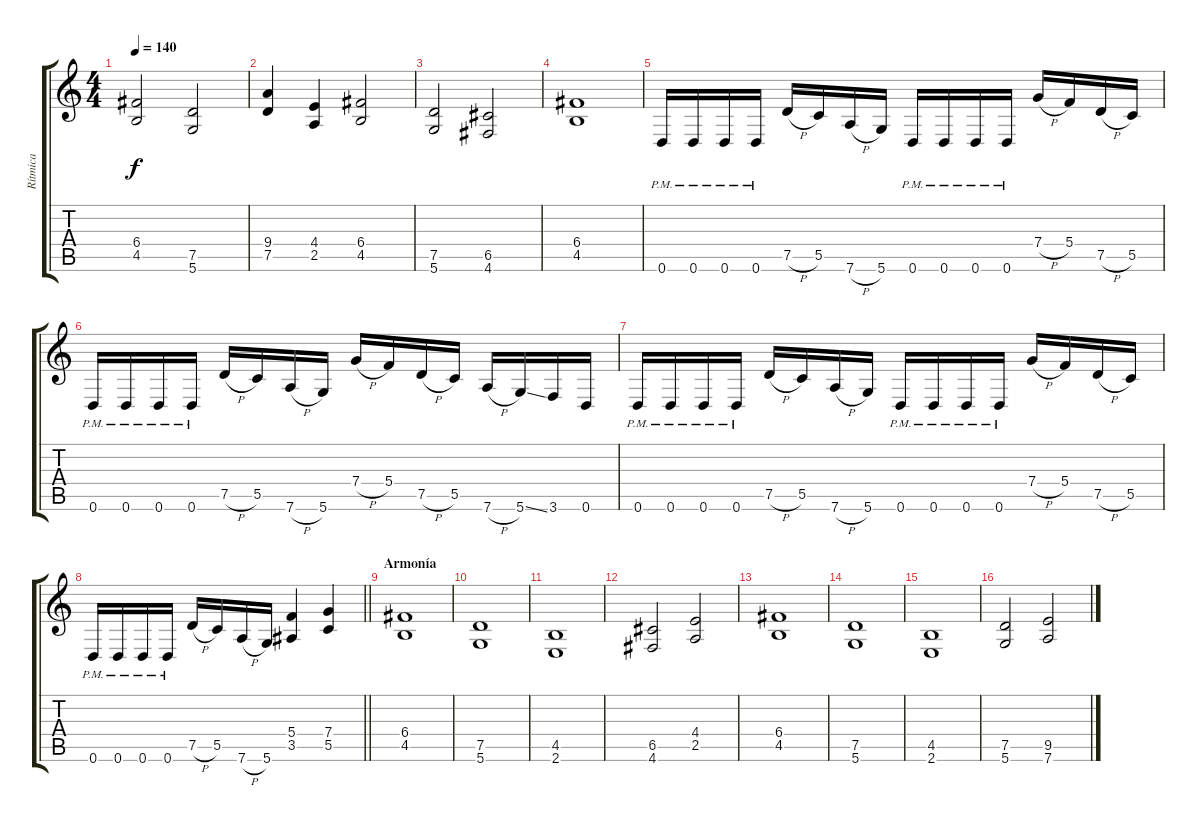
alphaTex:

\track ("Rítmica" "Rítmica") {instrument distortionguitar}
\staff {score tabs}
\tuning (D4 A3 F3 C3 G2 D2) {hide}
\ts (4 4)
\tempo 140
\clef g2
\ks c
(6.4 4.5).2{dy f} (7.5 5.6).2 |
(9.4 7.5).4 (4.4 2.5).4 (6.4 4.5).2 |
(7.5 5.6).2 (6.5 4.6).2 |
(6.4 4.5).1 |
0.6{pm}.16 0.6{pm}.16 0.6{pm}.16 0.6{pm}.16 7.5{h}.16 5.5.16 7.6{h}.16 5.6.16 0.6{pm}.16 0.6{pm}.16 0.6{pm}.16 0.6{pm}.16 7.4{h}.16 5.4.16 7.5{h}.16 5.5.16 |
0.6{pm}.16 0.6{pm}.16 0.6{pm}.16 0.6{pm}.16 7.5{h}.16 5.5.16 7.6{h}.16 5.6.16 7.4{h}.16 5.4.16 7.5{h}.16 5.5.16 7.6{h}.16 5.6{ss}.16 3.6.16 0.6.16 |
0.6{pm}.16 0.6{pm}.16 0.6{pm}.16 0.6{pm}.16 7.5{h}.16 5.5.16 7.6{h}.16 5.6.16 0.6{pm}.16 0.6{pm}.16 0.6{pm}.16 0.6{pm}.16 7.4{h}.16 5.4.16 7.5{h}.16 5.5.16 |
\barLineRight lightlight
0.6{pm}.16 0.6{pm}.16 0.6{pm}.16 0.6{pm}.16 7.5{h}.16 5.5.16 7.6{h}.16 5.6.16 (5.4 3.5).4 (7.4 5.5).4 |
\section ("" "Armonía")
(6.4 4.5).1 |
(7.5 5.6).1 |
(4.5 2.6).1 |
(6.5 4.6).2 (4.4 2.5).2 |
(6.4 4.5).1 |
(7.5 5.6).1 |
(4.5 2.6).1 |
(7.5 5.6).2 (9.5 7.6).2
